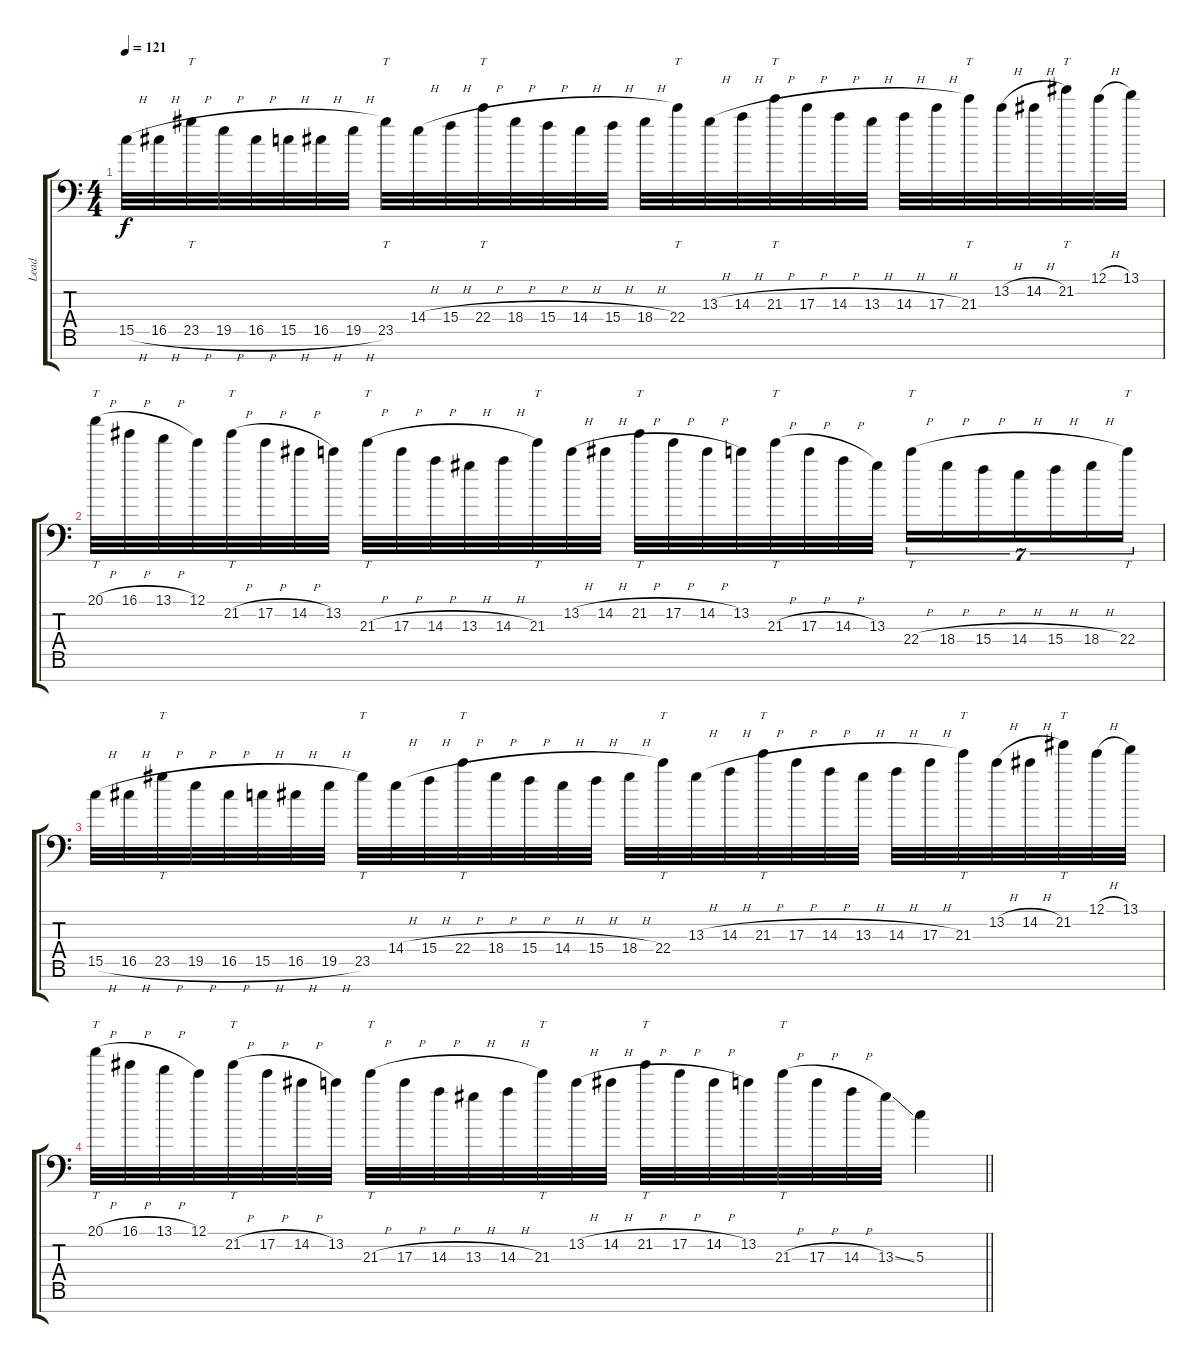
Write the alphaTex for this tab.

\track ("Lead" "Lead") {instrument distortionguitar}
\staff {score tabs}
\tuning (E4 B3 G3 D3 A2 E2 A1) {hide}
\ts (4 4)
\tempo 121
\clef f4
\ks c
15.5{h}.32{dy f} 16.5{h}.32 23.5{h}.32{tt} 19.5{h}.32 16.5{h}.32 15.5{h}.32 16.5{h}.32 19.5{h}.32 23.5.32{tt} 14.4{h}.32 15.4{h}.32 22.4{h}.32{tt} 18.4{h}.32 15.4{h}.32 14.4{h}.32 15.4{h}.32 18.4{h}.32 22.4.32{tt} 13.3{h}.32 14.3{h}.32 21.3{h}.32{tt} 17.3{h}.32 14.3{h}.32 13.3{h}.32 14.3{h}.32 17.3{h}.32 21.3.32{tt} 13.2{h}.32 14.2{h}.32 21.2.32{tt} 12.1{h}.32 13.1.32 |
20.1{h}.32{tt} 16.1{h}.32 13.1{h}.32 12.1.32 21.2{h}.32{tt} 17.2{h}.32 14.2{h}.32 13.2.32 21.3{h}.32{tt} 17.3{h}.32 14.3{h}.32 13.3{h}.32 14.3{h}.32 21.3.32{tt} 13.2{h}.32 14.2{h}.32 21.2{h}.32{tt} 17.2{h}.32 14.2{h}.32 13.2.32 21.3{h}.32{tt} 17.3{h}.32 14.3{h}.32 13.3.32 22.4{h}.16{tt tu (7 4)} 18.4{h}.16{tu (7 4)} 15.4{h}.16{tu (7 4)} 14.4{h}.16{tu (7 4)} 15.4{h}.16{tu (7 4)} 18.4{h}.16{tu (7 4)} 22.4.16{tt tu (7 4)} |
15.5{h}.32 16.5{h}.32 23.5{h}.32{tt} 19.5{h}.32 16.5{h}.32 15.5{h}.32 16.5{h}.32 19.5{h}.32 23.5.32{tt} 14.4{h}.32 15.4{h}.32 22.4{h}.32{tt} 18.4{h}.32 15.4{h}.32 14.4{h}.32 15.4{h}.32 18.4{h}.32 22.4.32{tt} 13.3{h}.32 14.3{h}.32 21.3{h}.32{tt} 17.3{h}.32 14.3{h}.32 13.3{h}.32 14.3{h}.32 17.3{h}.32 21.3.32{tt} 13.2{h}.32 14.2{h}.32 21.2.32{tt} 12.1{h}.32 13.1.32 |
\barLineRight lightlight
20.1{h}.32{tt} 16.1{h}.32 13.1{h}.32 12.1.32 21.2{h}.32{tt} 17.2{h}.32 14.2{h}.32 13.2.32 21.3{h}.32{tt} 17.3{h}.32 14.3{h}.32 13.3{h}.32 14.3{h}.32 21.3.32{tt} 13.2{h}.32 14.2{h}.32 21.2{h}.32{tt} 17.2{h}.32 14.2{h}.32 13.2.32 21.3{h}.32{tt} 17.3{h}.32 14.3{h}.32 13.3{ss}.32 5.3.4
